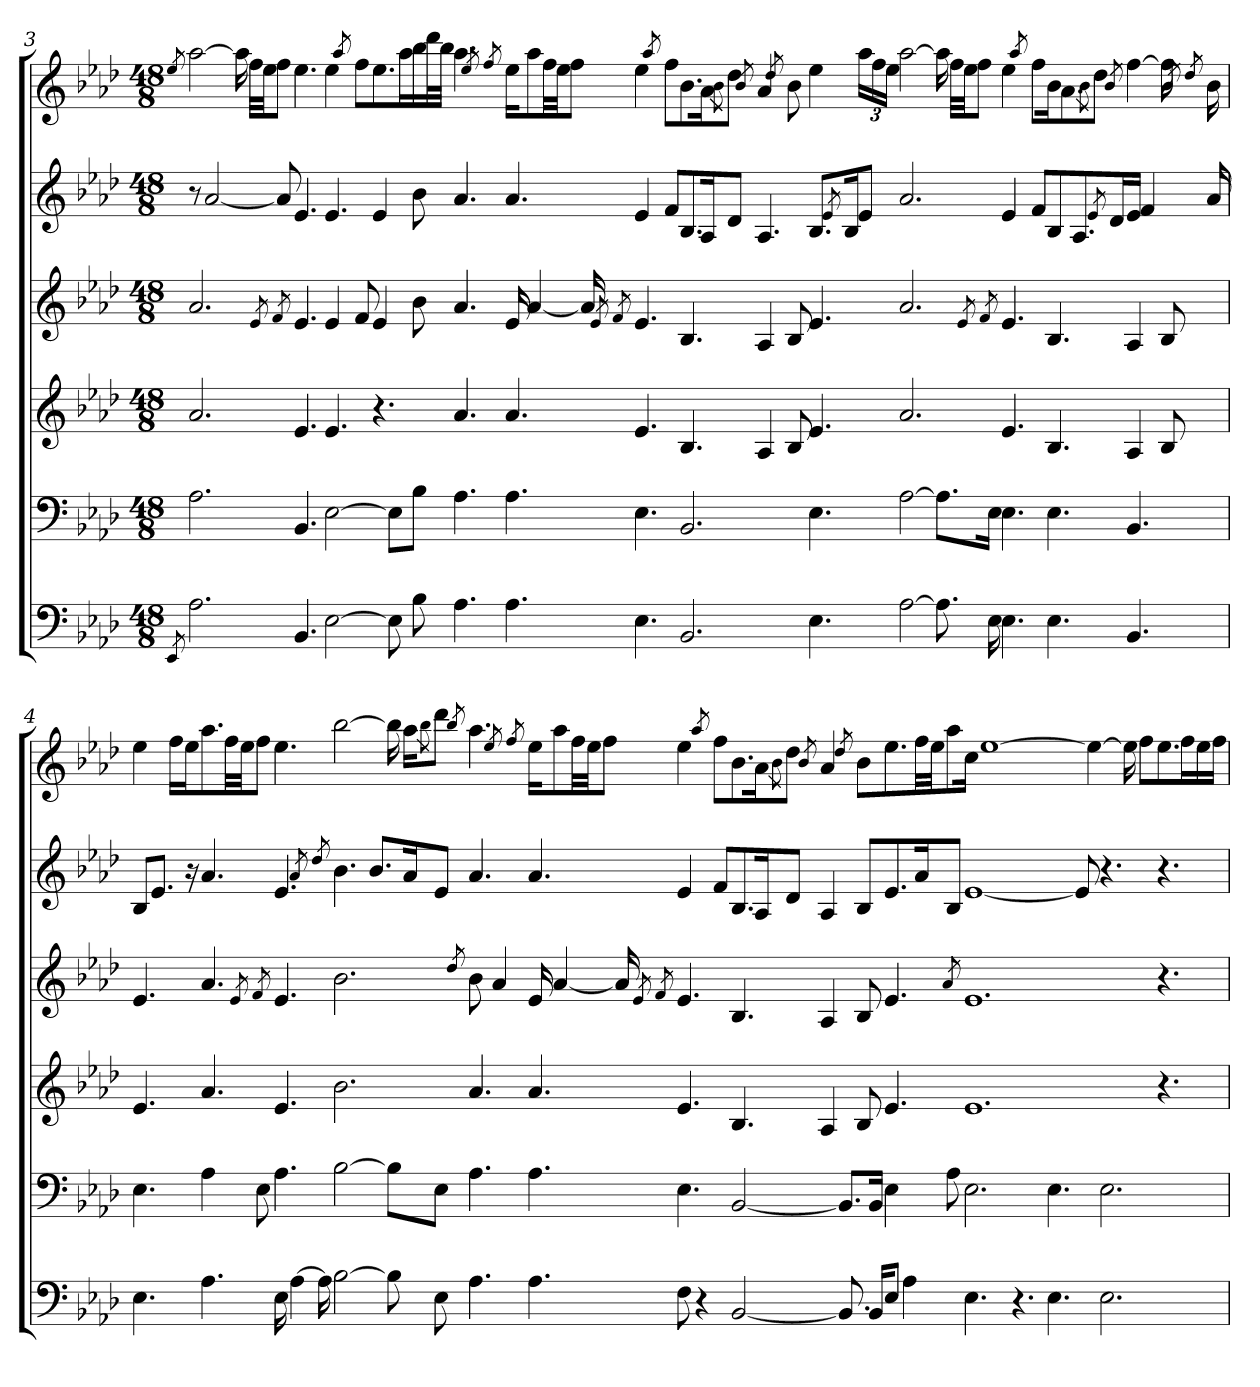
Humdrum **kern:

**kern	**kern	**kern	**kern	**kern	**kern
*part6	*part5	*part4	*part3	*part2	*part1
*staff6	*staff5	*staff4	*staff3	*staff2	*staff1
*clefF4	*clefF4	*clefG2	*clefG2	*clefG2	*clefG2
*k[b-e-a-d-]	*k[b-e-a-d-]	*k[b-e-a-d-]	*k[b-e-a-d-]	*k[b-e-a-d-]	*k[b-e-a-d-]
*M48/8	*M48/8	*M48/8	*M48/8	*M48/8	*M48/8
=3	=3	=3	=3	=3	=3
8qEE-	.	.	.	.	8qee-
2.A-	2.A-	2.a-	2.a-	8r	[2aa-
.	.	.	.	[2a-	.
.	.	.	.	.	16aa-]
.	.	.	.	.	32ff\LLL
.	.	.	.	.	32ee-\JJ
.	.	.	.	8a-]	8ff\J
.	.	.	8qe-	.	.
.	.	.	8qf	.	.
4.BB-	4.BB-	4.e-	4.e-	4.e-	4.ee-
[2E-	[2E-	4.e-	4e-	4.e-	4ee-
.	.	.	.	.	8qaa-
.	.	.	8f	.	8ff\L
.	.	4.r	4e-	4e-	8.ee-\
8E-]	8E-\L]	.	.	.	.
.	.	.	.	.	16aa-\L
8B-	8B-\J	.	8b-	8b-	16bb-\
.	.	.	.	.	32ddd-\L
.	.	.	.	.	32bb-\JJJ
4.A-	4.A-	4.a-	4.a-	4.a-	4.aa-
.	.	.	.	.	8qee-
.	.	.	.	.	8qff
4.A-	4.A-	4.a-	16e-	4.a-	16ee-\KL
.	.	.	[4a-	.	8aa-\
.	.	.	.	.	32ff\LL
.	.	.	.	.	32ee-\JJ
.	.	.	.	.	8ff\J
.	.	.	16a-]	.	.
.	.	.	8qe-	.	.
.	.	.	8qf	.	.
4.E-	4.E-	4.e-	4.e-	4e-	4ee-
.	.	.	.	.	8qaa-
.	.	.	.	8f/L	8ff\L
2.BB-	2.BB-	4.B-	4.B-	8.B-/	8.b-\
.	.	.	.	16A-/K	16a-\K
.	.	.	.	.	8qb-\
.	.	.	.	8d-/J	8dd-\J
.	.	.	.	.	8qb-
.	.	4A-	4A-	4.A-	4a-
.	.	.	.	.	8qdd-
.	.	8B-	8B-	.	8b-
4.E-	4.E-	4.e-	4.e-	8.B-/L	4ee-
.	.	.	.	8qe-/	.
.	.	.	.	16B-/K	.
.	.	.	.	8e-/J	24aa-\LL
.	.	.	.	.	24ff\
.	.	.	.	.	24ee-\JJ
[2A-	[2A-	2.a-	2.a-	2.a-	[2aa-
8.A-]	8.A-\L]	.	.	.	16aa-]
.	.	.	.	.	32ff\LLL
.	.	.	.	.	32ee-\JJ
.	.	.	.	.	8ff\J
16E-	16E-\Jk	.	.	.	.
.	.	.	8qe-	.	.
.	.	.	8qf	.	.
4.E-	4.E-	4.e-	4.e-	4e-	4ee-
.	.	.	.	.	8qaa-
.	.	.	.	8f/L	8ff\L
4.E-	4.E-	4.B-	4.B-	8B-/	16b-\K
.	.	.	.	.	8.a-\
.	.	.	.	8.A-/	.
.	.	.	.	.	8qb-\
.	.	.	.	.	8dd-\J
.	.	.	.	8qe-/	.
.	.	.	.	16d-/L	.
.	.	.	.	.	8qb-
4.BB-	4.BB-	4A-	4A-	16e-/JJ	[4ff
.	.	.	.	4f	.
.	.	8B-	8B-	.	16ff]
.	.	.	.	.	8qb-
.	.	.	.	.	8qdd-
.	.	.	.	16a-	16b-
=4	=4	=4	=4	=4	=4
4.E-	4.E-	4.e-	4.e-	8B-/L	4ee-
.	.	.	.	8.e-/J	.
.	.	.	.	.	16ff\LL
.	.	.	.	16r	16ee-\J
4.A-	4A-	4.a-	4.a-	4.a-	8.aa-\
.	.	.	.	.	32ff\LL
.	.	.	.	.	32ee-\JJ
.	8E-	.	.	.	8ff\J
.	.	.	8qe-	.	.
.	.	.	8qf	.	.
16E-	4.A-	4.e-	4.e-	4.e-	4.ee-
[4A-	.	.	.	.	.
16A-]	.	.	.	.	.
.	.	.	.	8qa-	.
.	.	.	.	8qdd-	.
[2B-	[2B-	2.b-	2.b-	4.b-	[2bb-
.	.	.	.	8.b-/L	.
8B-]	8B-\L]	.	.	.	16bb-]
.	.	.	.	16a-/K	16aa-\KL
.	.	.	.	.	8qbb-\
8E-	8E-\J	.	.	8e-/J	8ddd-\J
.	.	.	8qdd-	.	8qbb-
4.A-	4.A-	4.a-	8b-	4.a-	4.aa-
.	.	.	4a-	.	.
.	.	.	.	.	8qee-
.	.	.	.	.	8qff
4.A-	4.A-	4.a-	16e-	4.a-	16ee-\KL
.	.	.	[4a-	.	8aa-\
.	.	.	.	.	32ff\LL
.	.	.	.	.	32ee-\JJ
.	.	.	.	.	8ff\J
.	.	.	16a-]	.	.
.	.	.	8qe-	.	.
.	.	.	8qf	.	.
8F	4.E-	4.e-	4.e-	4e-	4ee-
4r	.	.	.	.	.
.	.	.	.	.	8qaa-
.	.	.	.	8f/L	8ff\L
[2BB-	[2BB-	4.B-	4.B-	8.B-/	8.b-\
.	.	.	.	16A-/K	16a-\K
.	.	.	.	.	8qb-\
.	.	.	.	8d-/J	8dd-\J
.	.	.	.	.	8qb-
.	.	4A-	4A-	4A-	4a-
8.BB-]	8.BB-/L]	.	.	.	.
.	.	.	.	.	8qdd-
.	.	8B-	8B-	8B-/L	8b-\L
16BB-/KL	16BB-/Jk	.	.	.	.
8E-/J	4E-	4.e-	4.e-	8.e-/	8.ee-\
4A-	.	.	.	.	.
.	.	.	.	16a-/K	32ff\LL
.	.	.	.	.	32ee-\JJ
.	8A-	.	.	8B-/J	8aa-\
.	.	.	8qa-	.	.
4.E-	2.E-	1.e-	1.e-	[1e-	16cc\Jk
.	.	.	.	.	[1ee-
4.r	.	.	.	.	.
4.E-	4.E-	.	.	.	.
.	.	.	.	8e-]	.
.	.	.	.	.	4ee-_
2.E-	2.E-	.	.	4.r	.
.	.	.	.	.	16ee-]
.	.	.	.	.	8ff\L
.	.	4.r	4.r	4.r	8.ee-\
.	.	.	.	.	16ff\L
.	.	.	.	.	16ee-\
.	.	.	.	.	16ff\JJ
=	=	=	=	=	=
*-	*-	*-	*-	*-	*-
